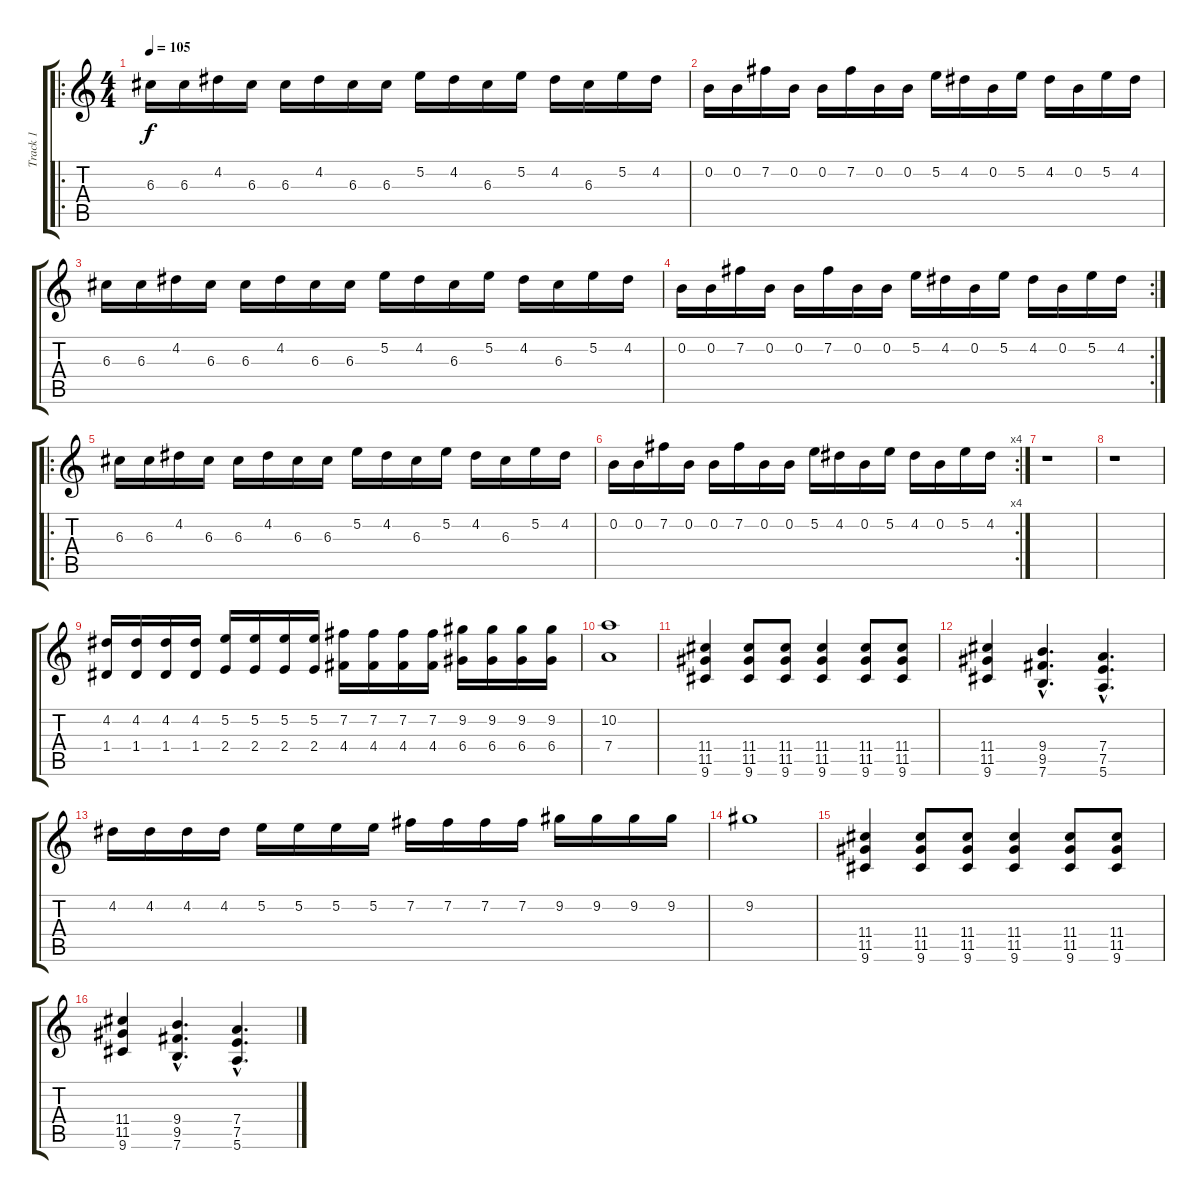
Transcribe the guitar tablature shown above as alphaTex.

\track ("Track 1" "Track 1") {instrument distortionguitar}
\staff {score tabs}
\tuning (E4 B3 G3 D3 A2 E2) {hide}
\ro
\ts (4 4)
\tempo 105
\clef g2
\ks c
6.3.16{dy f instrument distortionguitar} 6.3.16 4.2.16 6.3.16 6.3.16 4.2.16 6.3.16 6.3.16 5.2.16 4.2.16 6.3.16 5.2.16 4.2.16 6.3.16 5.2.16 4.2.16 |
0.2.16 0.2.16 7.2.16 0.2.16 0.2.16 7.2.16 0.2.16 0.2.16 5.2.16 4.2.16 0.2.16 5.2.16 4.2.16 0.2.16 5.2.16 4.2.16 |
6.3.16 6.3.16 4.2.16 6.3.16 6.3.16 4.2.16 6.3.16 6.3.16 5.2.16 4.2.16 6.3.16 5.2.16 4.2.16 6.3.16 5.2.16 4.2.16 |
\rc 2
0.2.16 0.2.16 7.2.16 0.2.16 0.2.16 7.2.16 0.2.16 0.2.16 5.2.16 4.2.16 0.2.16 5.2.16 4.2.16 0.2.16 5.2.16 4.2.16 |
\ro
6.3.16 6.3.16 4.2.16 6.3.16 6.3.16 4.2.16 6.3.16 6.3.16 5.2.16 4.2.16 6.3.16 5.2.16 4.2.16 6.3.16 5.2.16 4.2.16 |
\rc 4
0.2.16 0.2.16 7.2.16 0.2.16 0.2.16 7.2.16 0.2.16 0.2.16 5.2.16 4.2.16 0.2.16 5.2.16 4.2.16 0.2.16 5.2.16 4.2.16 |
r.1 |
r.1 |
(4.2 1.4).16 (4.2 1.4).16 (4.2 1.4).16 (4.2 1.4).16 (5.2 2.4).16 (5.2 2.4).16 (5.2 2.4).16 (5.2 2.4).16 (7.2 4.4).16 (7.2 4.4).16 (7.2 4.4).16 (7.2 4.4).16 (9.2 6.4).16 (9.2 6.4).16 (9.2 6.4).16 (9.2 6.4).16 |
(10.2 7.4).1 |
(11.4 11.5 9.6).4 (11.4 11.5 9.6).8 (11.4 11.5 9.6).8 (11.4 11.5 9.6).4 (11.4 11.5 9.6).8 (11.4 11.5 9.6).8 |
(11.4 11.5 9.6).4 (9.4{hac} 9.5{hac} 7.6{hac}).4{d} (7.4{hac} 7.5{hac} 5.6{hac}).4{d} |
4.2.16 4.2.16 4.2.16 4.2.16 5.2.16 5.2.16 5.2.16 5.2.16 7.2.16 7.2.16 7.2.16 7.2.16 9.2.16 9.2.16 9.2.16 9.2.16 |
9.2.1 |
(11.4 11.5 9.6).4 (11.4 11.5 9.6).8 (11.4 11.5 9.6).8 (11.4 11.5 9.6).4 (11.4 11.5 9.6).8 (11.4 11.5 9.6).8 |
(11.4 11.5 9.6).4 (9.4{hac} 9.5{hac} 7.6{hac}).4{d} (7.4{hac} 7.5{hac} 5.6{hac}).4{d}
